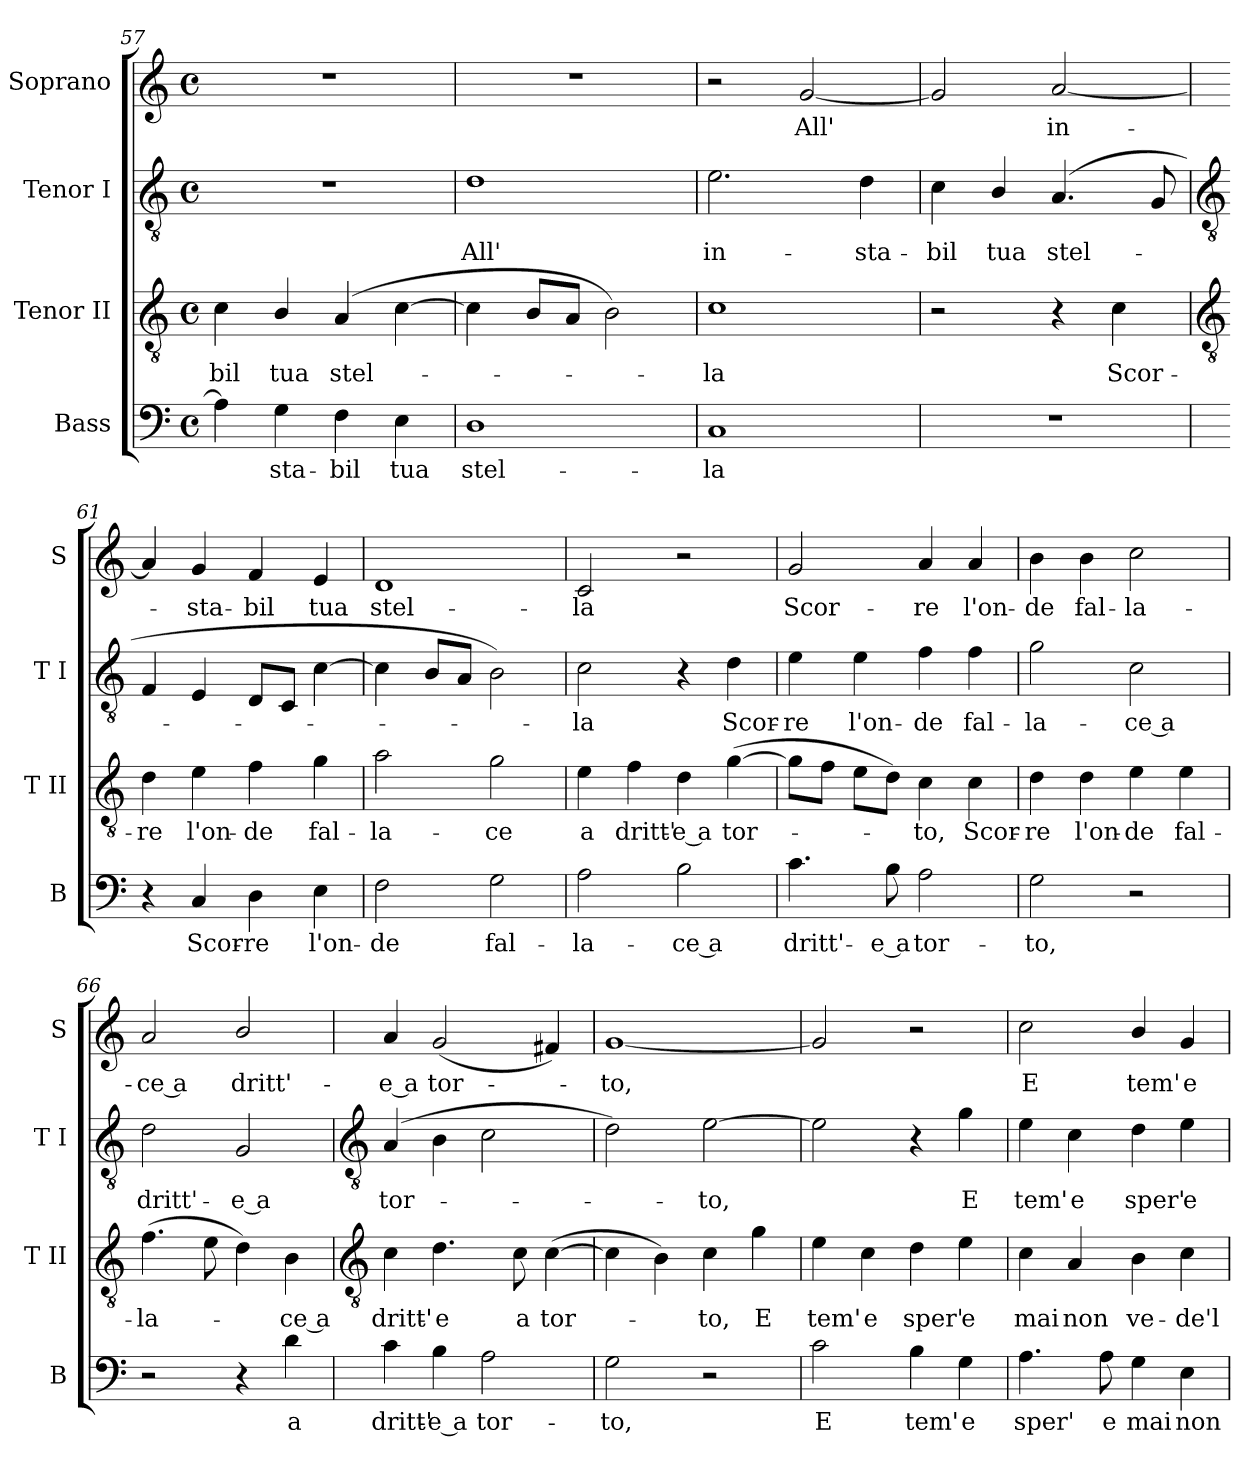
**kern	**text	**kern	**text	**kern	**text	**kern	**text
*part4	*part4	*part3	*part3	*part2	*part2	*part1	*part1
*staff4	*staff4	*staff3	*staff3	*staff2	*staff2	*staff1	*staff1
*I"Bass	*	*I"Tenor II	*	*I"Tenor I	*	*I"Soprano	*
*I'B	*	*I'T II	*	*I'T I	*	*I'S	*
*clefF4	*	*clefGv2	*	*clefGv2	*	*clefG2	*
*k[]	*	*k[]	*	*k[]	*	*k[]	*
*C:	*	*C:	*	*C:	*	*C:	*
*M4/4	*	*M4/4	*	*M4/4	*	*M4/4	*
*met(c)	*	*met(c)	*	*met(c)	*	*met(c)	*
=57	=57	=57	=57	=57	=57	=57	=57
!	!	!	!LO:LY:b	!	!	!	!
4A]	.	4c	-bil	1r	.	1r	.
!	!LO:LY:b	!	!LO:LY:b	!	!	!	!
4G	sta-	4B/	tua	.	.	.	.
!	!LO:LY:b	!	!LO:LY:b	!	!	!	!
4F	-bil	(<4A	stel-	.	.	.	.
!	!LO:LY:b	!	!	!	!	!	!
4E	tua	[4c	.	.	.	.	.
=58	=58	=58	=58	=58	=58	=58	=58
!	!LO:LY:b	!	!	!	!LO:LY:b	!	!
1D	stel-	4c]	.	1d	All'	1r	.
.	.	8BL	.	.	.	.	.
.	.	8AJ	.	.	.	.	.
.	.	2B)	.	.	.	.	.
=59	=59	=59	=59	=59	=59	=59	=59
!	!LO:LY:b	!	!LO:LY:b	!	!LO:LY:b	!	!
1C	-la	1c	la	2.e	in-	2r	.
!	!	!	!	!	!	!	!LO:LY:b
.	.	.	.	.	.	[2g	All'
!	!	!	!	!	!LO:LY:b	!	!
.	.	.	.	4d	-sta-	.	.
=60	=60	=60	=60	=60	=60	=60	=60
!	!	!	!	!	!LO:LY:b	!	!
1r	.	2r	.	4c	-bil	2g]	.
!	!	!	!	!	!LO:LY:b	!	!
.	.	.	.	4B/	tua	.	.
!	!	!	!	!	!LO:LY:b	!	!LO:LY:b
.	.	4r	.	(<4.A	stel-	[2a	in-
!	!	!	!LO:LY:b	!	!	!	!
.	.	4c	Scor-	.	.	.	.
.	.	.	.	8G	.	.	.
!!LO:LB:g=z
=61	=61	=61	=61	=61	=61	=61	=61
*	*	*clefGv2	*	*clefGv2	*	*	*
!	!	!	!LO:LY:b	!	!	!	!
4r	.	4d	-re	4F	.	4a]	.
!	!LO:LY:b	!	!LO:LY:b	!	!	!	!LO:LY:b
4C	Scor-	4e	l'on-	4E	.	4g	sta-
!	!LO:LY:b	!	!LO:LY:b	!	!	!	!LO:LY:b
4D	-re	4f	-de	8DL	.	4f	-bil
.	.	.	.	8CJ	.	.	.
!	!LO:LY:b	!	!LO:LY:b	!	!	!	!LO:LY:b
4E	l'on-	4g	fal-	[4c	.	4e	tua
=62	=62	=62	=62	=62	=62	=62	=62
!	!LO:LY:b	!	!LO:LY:b	!	!	!	!LO:LY:b
2F	-de	2a	-la-	4c]	.	1d	stel-
.	.	.	.	8BL	.	.	.
.	.	.	.	8AJ	.	.	.
!	!LO:LY:b	!	!LO:LY:b	!	!	!	!
2G	fal-	2g	-ce	2B)	.	.	.
=63	=63	=63	=63	=63	=63	=63	=63
!	!LO:LY:b	!	!LO:LY:b	!	!LO:LY:b	!	!LO:LY:b
2A	-la-	4e	a	2c	la	2c	-la
!	!	!	!LO:LY:b	!	!	!	!
.	.	4f	dritt'-	.	.	.	.
!	!LO:LY:b	!	!LO:LY:b	!	!	!	!
2B	-ce a	4d	-e a	4r	.	2r	.
!	!	!	!LO:LY:b	!	!LO:LY:b	!	!
.	.	(>[4g	tor-	4d	Scor-	.	.
=64	=64	=64	=64	=64	=64	=64	=64
!	!LO:LY:b	!	!	!	!LO:LY:b	!	!LO:LY:b
4.c	dritt'-	8gL]	.	4e	-re	2g	Scor-
.	.	8fJ	.	.	.	.	.
!	!	!	!	!	!LO:LY:b	!	!
.	.	8eL	.	4e	l'on-	.	.
!	!LO:LY:b	!	!	!	!	!	!
8B	-e a	8dJ)	.	.	.	.	.
!	!LO:LY:b	!	!LO:LY:b	!	!LO:LY:b	!	!LO:LY:b
2A	tor-	4c	to,	4f	-de	4a	-re
!	!	!	!LO:LY:b	!	!LO:LY:b	!	!LO:LY:b
.	.	4c	Scor-	4f	fal-	4a	l'on-
=65	=65	=65	=65	=65	=65	=65	=65
!	!LO:LY:b	!	!LO:LY:b	!	!LO:LY:b	!	!LO:LY:b
2G	-to,	4d	-re	2g	-la-	4b	-de
!	!	!	!LO:LY:b	!	!	!	!LO:LY:b
.	.	4d	l'on-	.	.	4b	fal-
!	!	!	!LO:LY:b	!	!LO:LY:b	!	!LO:LY:b
2r	.	4e	-de	2c	-ce a	2cc	-la-
!	!	!	!LO:LY:b	!	!	!	!
.	.	4e	fal-	.	.	.	.
=66	=66	=66	=66	=66	=66	=66	=66
!	!	!	!LO:LY:b	!	!LO:LY:b	!	!LO:LY:b
2r	.	(>4.f	-la-	2d	dritt'-	2a	-ce a
.	.	8e	.	.	.	.	.
!	!	!	!	!	!LO:LY:b	!	!LO:LY:b
4r	.	4d)	.	2G	-e a	2b/	dritt'-
!	!LO:LY:b	!	!LO:LY:b	!	!	!	!
4d	a	4B	ce a	.	.	.	.
!!LO:LB:g=z
=67	=67	=67	=67	=67	=67	=67	=67
*	*	*clefGv2	*	*clefGv2	*	*	*
!	!LO:LY:b	!	!LO:LY:b	!	!LO:LY:b	!	!LO:LY:b
4c	dritt'-	4c	dritt'-	(>4A	tor-	4a	-e a
!	!LO:LY:b	!	!LO:LY:b	!	!	!	!LO:LY:b
4B	-e a	4.d	-e	4B	.	(<2g	tor-
!	!LO:LY:b	!	!	!	!	!	!
2A	tor-	.	.	2c	.	.	.
!	!	!	!LO:LY:b	!	!	!	!
.	.	8c	a	.	.	.	.
!	!	!	!LO:LY:b	!	!	!	!
.	.	(>[4c	tor-	.	.	4f#X)	.
=68	=68	=68	=68	=68	=68	=68	=68
!	!LO:LY:b	!	!	!	!	!	!LO:LY:b
2G	-to,	4c]	.	2d)	.	[1g	to,
.	.	4B)	.	.	.	.	.
!	!	!	!LO:LY:b	!	!LO:LY:b	!	!
2r	.	4c	to,	[2e	to,	.	.
!	!	!	!LO:LY:b	!	!	!	!
.	.	4g	E	.	.	.	.
=69	=69	=69	=69	=69	=69	=69	=69
!	!LO:LY:b	!	!LO:LY:b	!	!	!	!
2c	E	4e	tem'	2e]	.	2g]	.
!	!	!	!LO:LY:b	!	!	!	!
.	.	4c	e	.	.	.	.
!	!LO:LY:b	!	!LO:LY:b	!	!	!	!
4B	tem'	4d	sper'	4r	.	2r	.
!	!LO:LY:b	!	!LO:LY:b	!	!LO:LY:b	!	!
4G	e	4e	e	4g	E	.	.
=70	=70	=70	=70	=70	=70	=70	=70
!	!LO:LY:b	!	!LO:LY:b	!	!LO:LY:b	!	!LO:LY:b
4.A	sper'	4c	mai	4e	tem'	2cc	E
!	!	!	!LO:LY:b	!	!LO:LY:b	!	!
.	.	4A	non	4c	e	.	.
!	!LO:LY:b	!	!	!	!	!	!
8A	e	.	.	.	.	.	.
!	!LO:LY:b	!	!LO:LY:b	!	!LO:LY:b	!	!LO:LY:b
4G	mai	4B	ve-	4d	sper'	4b/	tem'
!	!LO:LY:b	!	!LO:LY:b	!	!LO:LY:b	!	!LO:LY:b
4E	non	4c	-de'l	4e	e	4g	e
=	=	=	=	=	=	=	=
*-	*-	*-	*-	*-	*-	*-	*-
